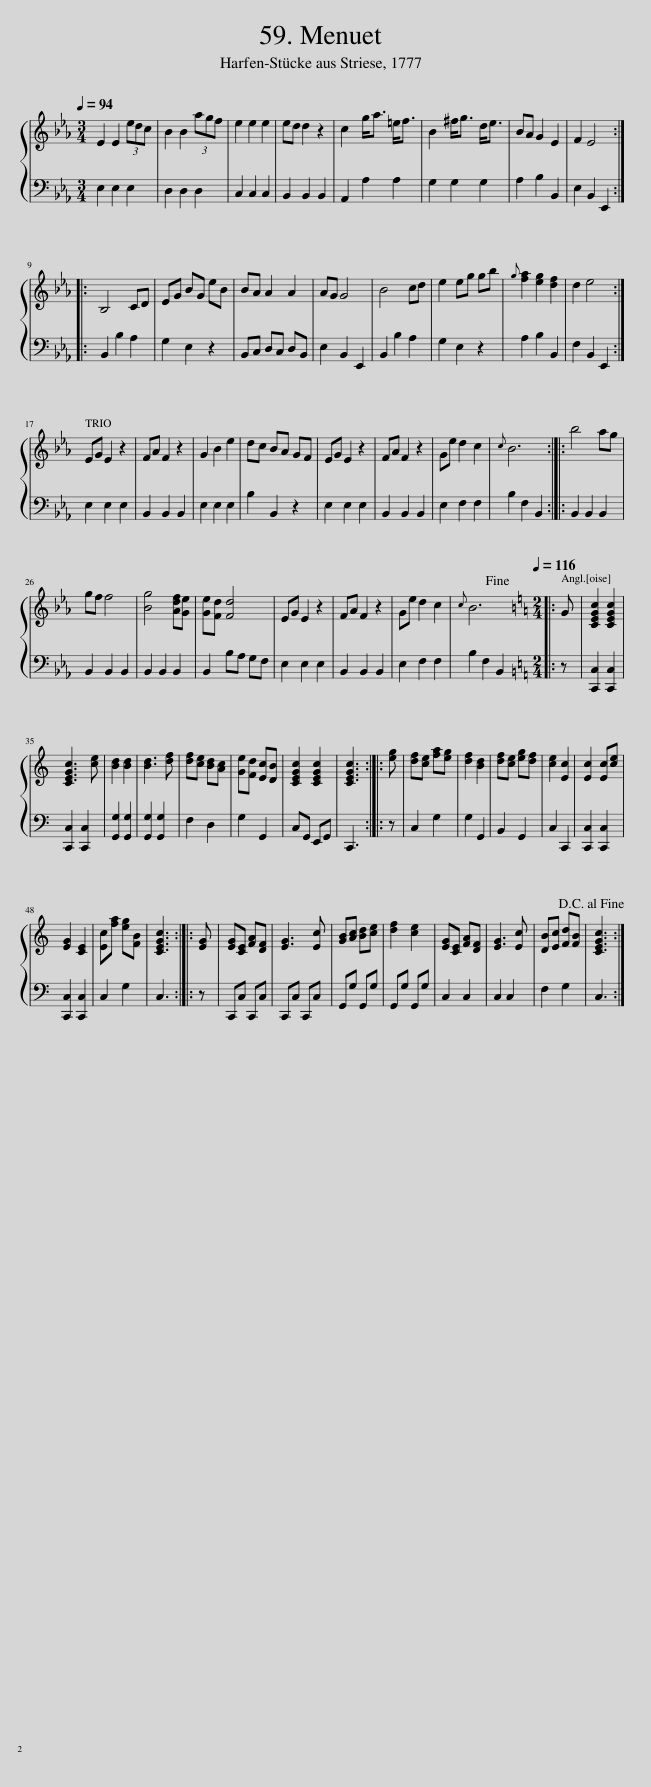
X:1
%%score { 1 | 2 }
L:1/8
Q:1/4=94
M:3/4
I:linebreak $
K:Eb
V:1 treble
V:2 bass
V:1
 E2 E2 (3edc | B2 B2 (3agf | e2 e2 e2 | ed d2 z2 | c2 g<a =e<f | %5
 B2 ^f<g d<e | BA G2 E2 | F2 E4 ::$ B,4 CD | EG BG eB | %10
 BA A2 A2 | AG G4 | B4 cd | e2 eg gb |{g} [fa]2 [eg]2 [df]2 | %15
 d2 e4 :|$ EG E2 z2 | FA F2 z2 | G2 B2 e2 | dc BA GF | %20
 EG E2 z2 | FA F2 z2 | Ge d2 c2 |{c} B6 :: b4 ag |$ %25
 gf f4 | [Bg]4 [Adf][Ge] | [Ge][Fd] [Fd]4 | EG E2 z2 | FA F2 z2 | %30
 Ge d2 c2 |{c} B6!fine! |:[K:C][M:2/4][Q:1/4=116] G | [CEGc]2 [CEGc]2 |$ [CEGc]3 [ce] | %35
 [Bd]2 [Bd]2 | [Bd]3 [df] | [df][ce] [Bd][Ac] | [Ge][Fd] [Ec][DB] | [CEGc]2 [CEGc]2 | %40
 [CEGc]3 :: [eg] | [df][ce] [fa][eg] | [df]2 [Bd]2 | [df][ce] [eg][df] | %45
 [ce]2 [Ec]2 | [Ec]2 [Ec][ce] |$ [EG]2 [CE]2 | [Ec][fa] [eg][FB] | [CEGc]3 :: %50
 [EG] | [EG][CE] [FA][DF] | [EG]3 [Ec] | [GB][Ac] [Bd][ce] | [df]2 [ce]2 | %55
 [EG][CE] [FA][DF] | [EG]3 [Ec] | [DB][Ec] [Fd][FB] | [CEGc]3!D.C.! :| %59
V:2
 E,2 E,2 E,2 | D,2 D,2 D,2 | C,2 C,2 C,2 | B,,2 B,,2 B,,2 | A,,2 A,2 A,2 | %5
 G,2 G,2 G,2 | A,2 B,2 B,,2 | E,2 B,,2 E,,2 ::$ B,,2 B,2 A,2 | G,2 E,2 z2 | %10
 B,,C, D,C, D,B,, | E,2 B,,2 E,,2 | B,,2 B,2 A,2 | G,2 E,2 z2 | A,2 B,2 B,,2 | %15
 F,2 B,,2 E,,2 :|$ E,2 E,2 E,2 | B,,2 B,,2 B,,2 | E,2 E,2 E,2 | B,2 B,,2 z2 | %20
 E,2 E,2 E,2 | B,,2 B,,2 B,,2 | E,2 F,2 F,2 | B,2 F,2 B,,2 :: B,,2 B,,2 B,,2 |$ %25
 B,,2 B,,2 B,,2 | B,,2 B,,2 B,,2 | B,,2 B,A, G,F, | E,2 E,2 E,2 | B,,2 B,,2 B,,2 | %30
 E,2 F,2 F,2 | B,2 F,2 B,,2 |:[K:C][M:2/4] z | [C,,C,]2 [C,,C,]2 |$ [C,,C,]2 [C,,C,]2 | %35
 [G,,G,]2 [G,,G,]2 | [G,,G,]2 [G,,G,]2 | F,2 D,2 | G,2 G,,2 | C,G,, E,,G,, | %40
 C,,3 :: z | C,2 G,2 | G,2 G,,2 | B,,2 G,,2 | %45
 C,2 C,,2 | [C,,C,]2 [C,,C,]2 |$ [C,,C,]2 [C,,C,]2 | C,2 G,2 | C,3 :: %50
 z | C,,C, C,,C, | C,,C, C,,C, | G,,G, G,,G, | G,,G, G,,G, | %55
 C,2 C,2 | C,2 C,2 | F,2 G,2 | C,3 :| %59
